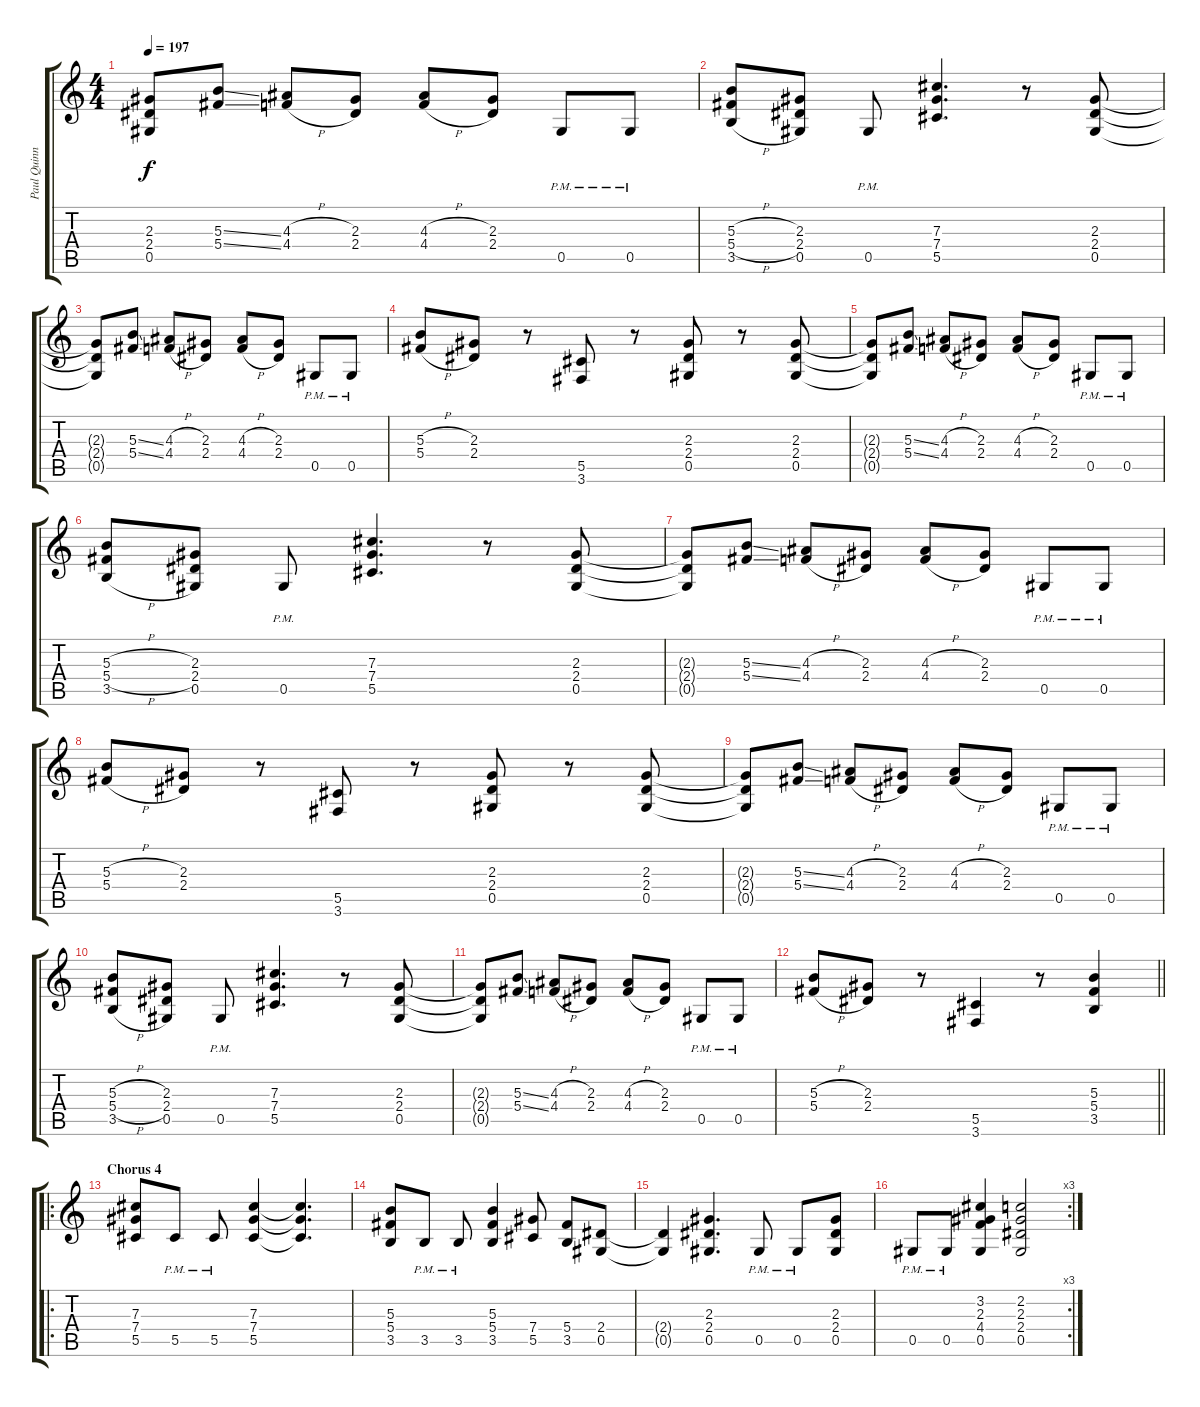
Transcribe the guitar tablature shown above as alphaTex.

\track ("Paul Quinn" "Paul Quinn") {instrument overdrivenguitar}
\staff {score tabs}
\tuning (Eb4 Bb3 Gb3 Db3 Ab2 Eb2) {hide}
\ts (4 4)
\tempo 197
\clef g2
\ks c
(2.3{t} 2.4{t} 0.5{t}).8{dy f} (5.3{ss} 5.4{ss}).8 (4.3{h} 4.4{h}).8 (2.3 2.4).8 (4.3{h} 4.4{h}).8 (2.3 2.4).8 0.5{pm}.8 0.5{pm}.8 |
(5.3{h} 5.4{h} 3.5{h}).8 (2.3 2.4 0.5).8 0.5{pm}.8 (7.3 7.4 5.5).4{d} r.8 (2.3 2.4 0.5).8 |
(2.3{t} 2.4{t} 0.5{t}).8 (5.3{ss} 5.4{ss}).8 (4.3{h} 4.4{h}).8 (2.3 2.4).8 (4.3{h} 4.4{h}).8 (2.3 2.4).8 0.5{pm}.8 0.5{pm}.8 |
(5.3{h} 5.4{h}).8 (2.3 2.4).8 r.8 (5.5 3.6).8 r.8 (2.3 2.4 0.5).8 r.8 (2.3 2.4 0.5).8 |
(2.3{t} 2.4{t} 0.5{t}).8 (5.3{ss} 5.4{ss}).8 (4.3{h} 4.4{h}).8 (2.3 2.4).8 (4.3{h} 4.4{h}).8 (2.3 2.4).8 0.5{pm}.8 0.5{pm}.8 |
(5.3{h} 5.4{h} 3.5{h}).8 (2.3 2.4 0.5).8 0.5{pm}.8 (7.3 7.4 5.5).4{d} r.8 (2.3 2.4 0.5).8 |
(2.3{t} 2.4{t} 0.5{t}).8 (5.3{ss} 5.4{ss}).8 (4.3{h} 4.4{h}).8 (2.3 2.4).8 (4.3{h} 4.4{h}).8 (2.3 2.4).8 0.5{pm}.8 0.5{pm}.8 |
(5.3{h} 5.4{h}).8 (2.3 2.4).8 r.8 (5.5 3.6).8 r.8 (2.3 2.4 0.5).8 r.8 (2.3 2.4 0.5).8 |
(2.3{t} 2.4{t} 0.5{t}).8 (5.3{ss} 5.4{ss}).8 (4.3{h} 4.4{h}).8 (2.3 2.4).8 (4.3{h} 4.4{h}).8 (2.3 2.4).8 0.5{pm}.8 0.5{pm}.8 |
(5.3{h} 5.4{h} 3.5{h}).8 (2.3 2.4 0.5).8 0.5{pm}.8 (7.3 7.4 5.5).4{d} r.8 (2.3 2.4 0.5).8 |
(2.3{t} 2.4{t} 0.5{t}).8 (5.3{ss} 5.4{ss}).8 (4.3{h} 4.4{h}).8 (2.3 2.4).8 (4.3{h} 4.4{h}).8 (2.3 2.4).8 0.5{pm}.8 0.5{pm}.8 |
\barLineRight lightlight
(5.3{h} 5.4{h}).8 (2.3 2.4).8 r.8 (5.5 3.6).4 r.8 (5.3 5.4 3.5).4 |
\ro
\section ("" "Chorus 4")
(7.3 7.4 5.5).8 5.5{pm}.8 5.5{pm}.8 (7.3 7.4 5.5).4 (7.3{t} 7.4{t} 5.5{t}).4{d} |
(5.3 5.4 3.5).8 3.5{pm}.8 3.5{pm}.8 (5.3 5.4 3.5).4 (7.4 5.5).8 (5.4 3.5).8 (2.4 0.5).8 |
(2.4{t} 0.5{t}).4 (2.3 2.4 0.5).4{d} 0.5{pm}.8 0.5{pm}.8 (2.3 2.4 0.5).8 |
\rc 3
0.5{pm}.8 0.5{pm}.8 (3.2 2.3 4.4 0.5).4 (2.2 2.3 2.4 0.5).2
